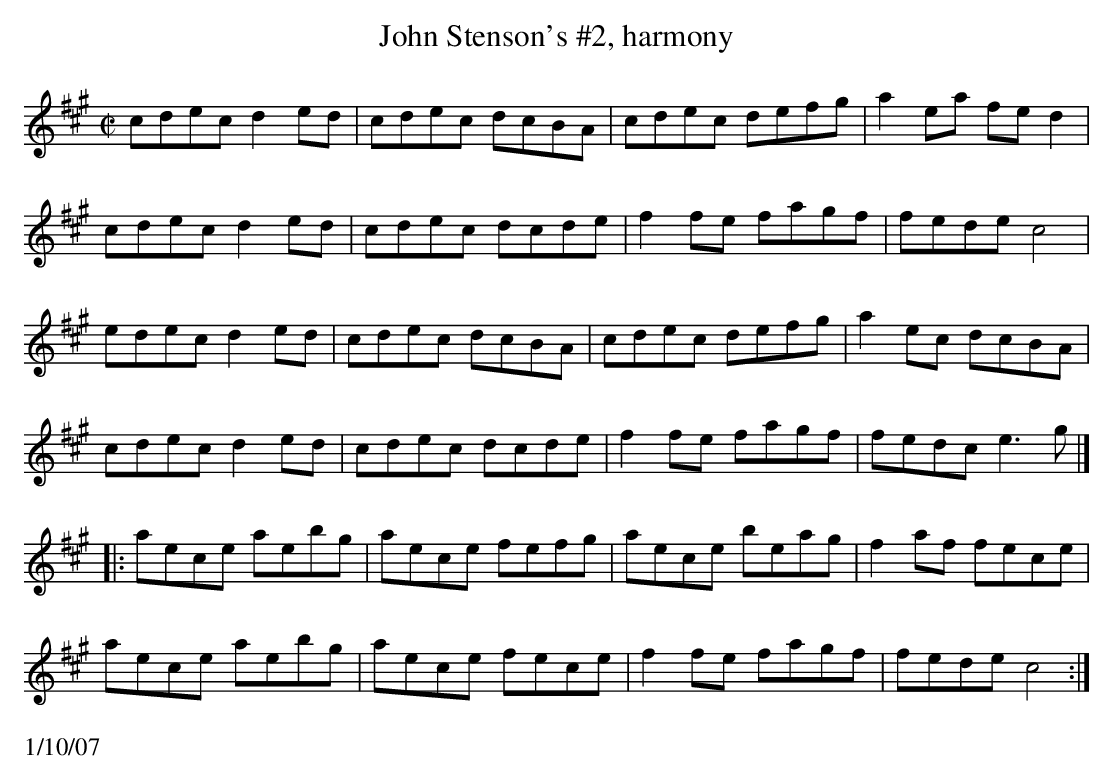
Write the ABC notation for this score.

X:1
T: John Stenson's #2, harmony
M:C|
K:A
cdec d2ed| cdec dcBA| cdec defg| a2ea fed2|
cdec d2ed| cdec dcde| f2fe fagf| fede c4|
edec d2ed| cdec dcBA| cdec defg| a2ec dcBA|
cdec d2ed| cdec dcde| f2fe fagf| fedc e3g|]
|: \
aece aebg| aece fefg| aece beag| f2af fece|
aece aebg| aece fece| f2fe fagf| fede c4 :|
